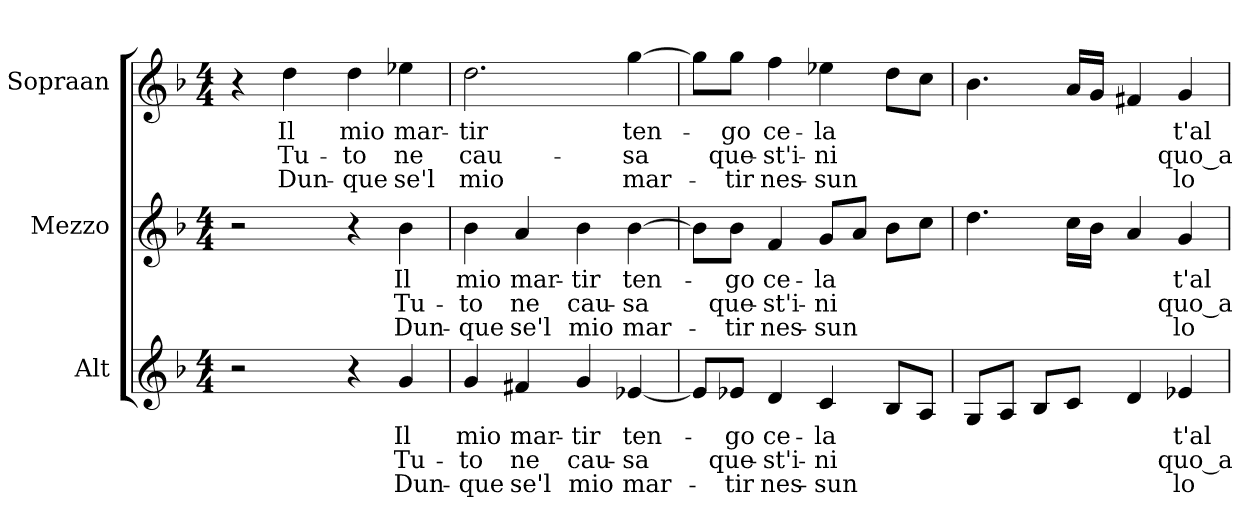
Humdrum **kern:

**kern	**text	**text	**text	**kern	**text	**text	**text	**kern	**text	**text	**text
*part3	*part3	*part3	*part3	*part2	*part2	*part2	*part2	*part1	*part1	*part1	*part1
*staff3	*staff3	*staff3	*staff3	*staff2	*staff2	*staff2	*staff2	*staff1	*staff1	*staff1	*staff1
*I"Alt	*	*	*	*I"Mezzo	*	*	*	*I"Sopraan	*	*	*
!!LO:PB:g=z
*clefG2	*	*	*	*clefG2	*	*	*	*clefG2	*	*	*
*k[b-]	*	*	*	*k[b-]	*	*	*	*k[b-]	*	*	*
*F:	*	*	*	*F:	*	*	*	*F:	*	*	*
*M4/4	*	*	*	*M4/4	*	*	*	*M4/4	*	*	*
=1	=1	=1	=1	=1	=1	=1	=1	=1	=1	=1	=1
2r	.	.	.	2r	.	.	.	4r	.	.	.
!	!	!	!	!	!	!	!	!	!LO:LY:b:color=#000000	!LO:LY:b:color=#000000	!LO:LY:b:color=#000000
.	.	.	.	.	.	.	.	4ddi\	Il	Tu-	Dun-
!	!	!	!	!	!	!	!	!	!LO:LY:b:color=#000000	!LO:LY:b:color=#000000	!LO:LY:b:color=#000000
4r	.	.	.	4r	.	.	.	4ddi\	mio	-to	-que
!	!LO:LY:b:color=#000000	!LO:LY:b:color=#000000	!LO:LY:b:color=#000000	!	!	!	!	!	!	!	!
!	!	!	!	!	!LO:LY:b:color=#000000	!LO:LY:b:color=#000000	!LO:LY:b:color=#000000	!	!	!	!
!	!	!	!	!	!	!	!	!	!LO:LY:b:color=#000000	!LO:LY:b:color=#000000	!LO:LY:b:color=#000000
4gi/	Il	Tu-	Dun-	4b-i\	Il	Tu-	Dun-	4ee-Xi\	mar-	ne	se'l
=2	=2	=2	=2	=2	=2	=2	=2	=2	=2	=2	=2
!	!LO:LY:b:color=#000000	!LO:LY:b:color=#000000	!LO:LY:b:color=#000000	!	!	!	!	!	!	!	!
!	!	!	!	!	!LO:LY:b:color=#000000	!LO:LY:b:color=#000000	!LO:LY:b:color=#000000	!	!	!	!
!	!	!	!	!	!	!	!	!	!LO:LY:b:color=#000000	!LO:LY:b:color=#000000	!LO:LY:b:color=#000000
4gi/	mio	-to	-que	4b-i\	mio	-to	-que	2.ddi\	-tir	cau-	mio
!	!LO:LY:b:color=#000000	!LO:LY:b:color=#000000	!LO:LY:b:color=#000000	!	!	!	!	!	!	!	!
!	!	!	!	!	!LO:LY:b:color=#000000	!LO:LY:b:color=#000000	!LO:LY:b:color=#000000	!	!	!	!
4f#Xi/	mar-	ne	se'l	4ai/	mar-	ne	se'l	.	.	.	.
!	!LO:LY:b:color=#000000	!LO:LY:b:color=#000000	!LO:LY:b:color=#000000	!	!	!	!	!	!	!	!
!	!	!	!	!	!LO:LY:b:color=#000000	!LO:LY:b:color=#000000	!LO:LY:b:color=#000000	!	!	!	!
4gi/	-tir	cau-	mio	4b-i\	-tir	cau-	mio	.	.	.	.
!	!LO:LY:b:color=#000000	!LO:LY:b:color=#000000	!LO:LY:b:color=#000000	!	!	!	!	!	!	!	!
!	!	!	!	!	!LO:LY:b:color=#000000	!LO:LY:b:color=#000000	!LO:LY:b:color=#000000	!	!	!	!
!	!	!	!	!	!	!	!	!	!LO:LY:b:color=#000000	!LO:LY:b:color=#000000	!LO:LY:b:color=#000000
[4e-Xi/	ten-	-sa	mar-	[4b-i\	ten-	-sa	mar-	[4ggi\	ten-	-sa	mar-
=3	=3	=3	=3	=3	=3	=3	=3	=3	=3	=3	=3
8e-i/L]	.	.	.	8b-i\L]	.	.	.	8ggi\L]	.	.	.
!	!LO:LY:b:color=#000000	!LO:LY:b:color=#000000	!LO:LY:b:color=#000000	!	!	!	!	!	!	!	!
!	!	!	!	!	!LO:LY:b:color=#000000	!LO:LY:b:color=#000000	!LO:LY:b:color=#000000	!	!	!	!
!	!	!	!	!	!	!	!	!	!LO:LY:b:color=#000000	!LO:LY:b:color=#000000	!LO:LY:b:color=#000000
8e-Xi/J	-go	que-	-tir	8b-i\J	-go	que-	-tir	8ggi\J	-go	que-	-tir
!	!LO:LY:b:color=#000000	!LO:LY:b:color=#000000	!LO:LY:b:color=#000000	!	!	!	!	!	!	!	!
!	!	!	!	!	!LO:LY:b:color=#000000	!LO:LY:b:color=#000000	!LO:LY:b:color=#000000	!	!	!	!
!	!	!	!	!	!	!	!	!	!LO:LY:b:color=#000000	!LO:LY:b:color=#000000	!LO:LY:b:color=#000000
4di/	ce-	-st'i-	nes-	4fi/	ce-	-st'i-	nes-	4ffi\	ce-	-st'i-	nes-
!	!LO:LY:b:color=#000000	!LO:LY:b:color=#000000	!LO:LY:b:color=#000000	!	!	!	!	!	!	!	!
!	!	!	!	!	!LO:LY:b:color=#000000	!LO:LY:b:color=#000000	!LO:LY:b:color=#000000	!	!	!	!
!	!	!	!	!	!	!	!	!	!LO:LY:b:color=#000000	!LO:LY:b:color=#000000	!LO:LY:b:color=#000000
4ci/	-la	-ni	-sun	8gi/L	-la	-ni	-sun	4ee-Xi\	-la	-ni	-sun
.	.	.	.	8ai/J	.	.	.	.	.	.	.
8B-i/L	.	.	.	8b-i\L	.	.	.	8ddi\L	.	.	.
8Ai/J	.	.	.	8cci\J	.	.	.	8cci\J	.	.	.
=4	=4	=4	=4	=4	=4	=4	=4	=4	=4	=4	=4
8Gi/L	.	.	.	4.ddi\	.	.	.	4.b-i\	.	.	.
8Ai/J	.	.	.	.	.	.	.	.	.	.	.
8B-i/L	.	.	.	.	.	.	.	.	.	.	.
8ci/J	.	.	.	16cci\LL	.	.	.	16ai/LL	.	.	.
.	.	.	.	16b-i\JJ	.	.	.	16gi/JJ	.	.	.
4di/	.	.	.	4ai/	.	.	.	4f#Xi/	.	.	.
!	!LO:LY:b:color=#000000	!LO:LY:b:color=#000000	!LO:LY:b:color=#000000	!	!	!	!	!	!	!	!
!	!	!	!	!	!LO:LY:b:color=#000000	!LO:LY:b:color=#000000	!LO:LY:b:color=#000000	!	!	!	!
!	!	!	!	!	!	!	!	!	!LO:LY:b:color=#000000	!LO:LY:b:color=#000000	!LO:LY:b:color=#000000
4e-Xi/	t'al	quo_a-	lo	4gi/	t'al	quo_a-	lo	4gi/	t'al	quo_a-	lo
=	=	=	=	=	=	=	=	=	=	=	=
*-	*-	*-	*-	*-	*-	*-	*-	*-	*-	*-	*-
